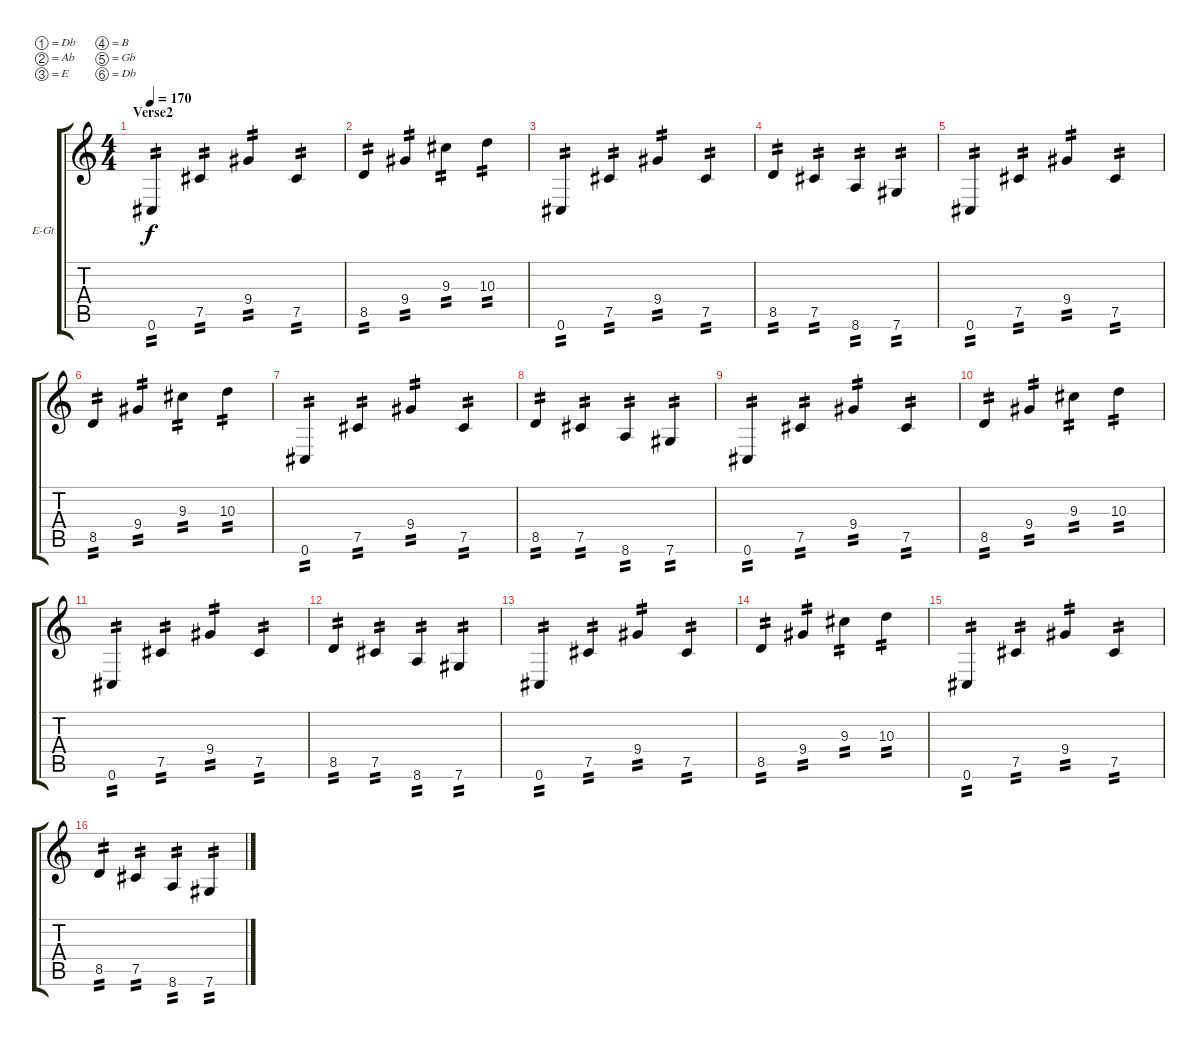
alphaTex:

\defaultSystemsLayout 4
\bracketExtendMode groupsimilarinstruments
\firstSystemTrackNameOrientation horizontal
\otherSystemsTrackNameOrientation horizontal
\track ("Nergal" "E-Gt") {instrument distortionguitar}
\staff {score tabs}
\tuning (Db4 Ab3 E3 B2 Gb2 Db2)
\ts (4 4)
\section ("" "Verse2")
\tempo 170
\clef g2
\ks c
0.6.4{tp 2 dy f} 7.5.4{tp 2} 9.4.4{tp 2} 7.5.4{tp 2} |
8.5.4{tp 2} 9.4.4{tp 2} 9.3.4{tp 2} 10.3.4{tp 2} |
0.6.4{tp 2} 7.5.4{tp 2} 9.4.4{tp 2} 7.5.4{tp 2} |
8.5.4{tp 2} 7.5.4{tp 2} 8.6.4{tp 2} 7.6.4{tp 2} |
0.6.4{tp 2} 7.5.4{tp 2} 9.4.4{tp 2} 7.5.4{tp 2} |
8.5.4{tp 2} 9.4.4{tp 2} 9.3.4{tp 2} 10.3.4{tp 2} |
0.6.4{tp 2} 7.5.4{tp 2} 9.4.4{tp 2} 7.5.4{tp 2} |
8.5.4{tp 2} 7.5.4{tp 2} 8.6.4{tp 2} 7.6.4{tp 2} |
0.6.4{tp 2} 7.5.4{tp 2} 9.4.4{tp 2} 7.5.4{tp 2} |
8.5.4{tp 2} 9.4.4{tp 2} 9.3.4{tp 2} 10.3.4{tp 2} |
0.6.4{tp 2} 7.5.4{tp 2} 9.4.4{tp 2} 7.5.4{tp 2} |
8.5.4{tp 2} 7.5.4{tp 2} 8.6.4{tp 2} 7.6.4{tp 2} |
0.6.4{tp 2} 7.5.4{tp 2} 9.4.4{tp 2} 7.5.4{tp 2} |
8.5.4{tp 2} 9.4.4{tp 2} 9.3.4{tp 2} 10.3.4{tp 2} |
0.6.4{tp 2} 7.5.4{tp 2} 9.4.4{tp 2} 7.5.4{tp 2} |
8.5.4{tp 2} 7.5.4{tp 2} 8.6.4{tp 2} 7.6.4{tp 2}
